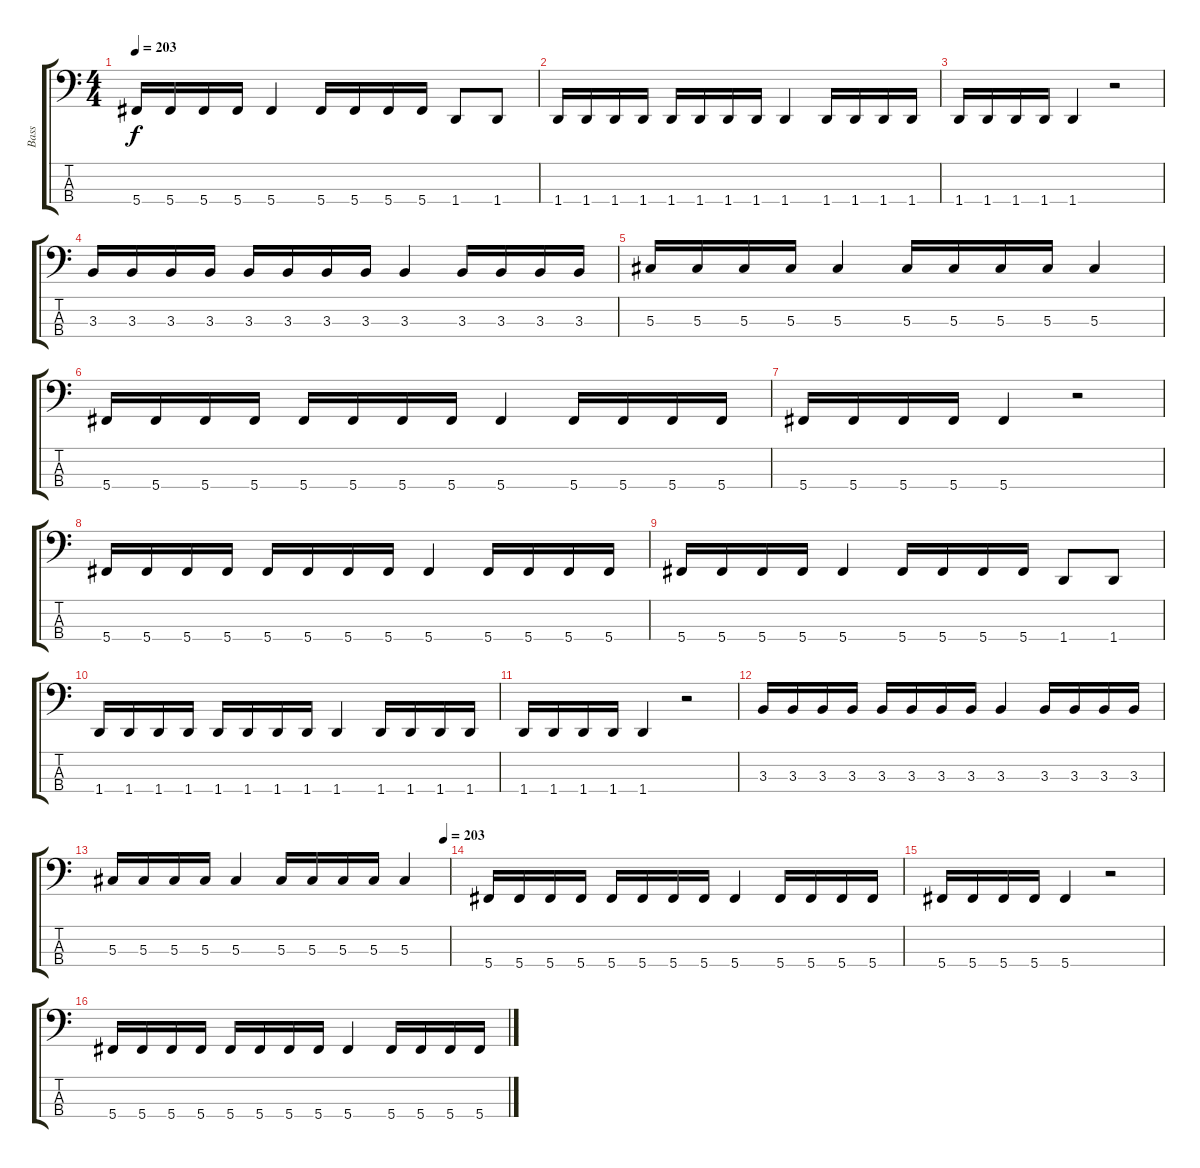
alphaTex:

\track ("Bass" "Bass") {instrument electricbasspick}
\staff {score tabs}
\tuning (Gb2 Db2 Ab1 Db1) {hide}
\ts (4 4)
\tempo 203
\clef f4
\ks c
5.4.16{dy f} 5.4.16 5.4.16 5.4.16 5.4.4 5.4.16 5.4.16 5.4.16 5.4.16 1.4.8 1.4.8 |
1.4.16 1.4.16 1.4.16 1.4.16 1.4.16 1.4.16 1.4.16 1.4.16 1.4.4 1.4.16 1.4.16 1.4.16 1.4.16 |
1.4.16 1.4.16 1.4.16 1.4.16 1.4.4 r.2 |
3.3.16 3.3.16 3.3.16 3.3.16 3.3.16 3.3.16 3.3.16 3.3.16 3.3.4 3.3.16 3.3.16 3.3.16 3.3.16 |
5.3.16 5.3.16 5.3.16 5.3.16 5.3.4 5.3.16 5.3.16 5.3.16 5.3.16 5.3.4 |
5.4.16 5.4.16 5.4.16 5.4.16 5.4.16 5.4.16 5.4.16 5.4.16 5.4.4 5.4.16 5.4.16 5.4.16 5.4.16 |
5.4.16 5.4.16 5.4.16 5.4.16 5.4.4 r.2 |
5.4.16 5.4.16 5.4.16 5.4.16 5.4.16 5.4.16 5.4.16 5.4.16 5.4.4 5.4.16 5.4.16 5.4.16 5.4.16 |
5.4.16 5.4.16 5.4.16 5.4.16 5.4.4 5.4.16 5.4.16 5.4.16 5.4.16 1.4.8 1.4.8 |
1.4.16 1.4.16 1.4.16 1.4.16 1.4.16 1.4.16 1.4.16 1.4.16 1.4.4 1.4.16 1.4.16 1.4.16 1.4.16 |
1.4.16 1.4.16 1.4.16 1.4.16 1.4.4 r.2 |
3.3.16 3.3.16 3.3.16 3.3.16 3.3.16 3.3.16 3.3.16 3.3.16 3.3.4 3.3.16 3.3.16 3.3.16 3.3.16 |
\tempo (203 0.984375)
5.3.16 5.3.16 5.3.16 5.3.16 5.3.4 5.3.16 5.3.16 5.3.16 5.3.16 5.3.4 |
5.4.16 5.4.16 5.4.16 5.4.16 5.4.16 5.4.16 5.4.16 5.4.16 5.4.4 5.4.16 5.4.16 5.4.16 5.4.16 |
5.4.16 5.4.16 5.4.16 5.4.16 5.4.4 r.2 |
5.4.16 5.4.16 5.4.16 5.4.16 5.4.16 5.4.16 5.4.16 5.4.16 5.4.4 5.4.16 5.4.16 5.4.16 5.4.16
